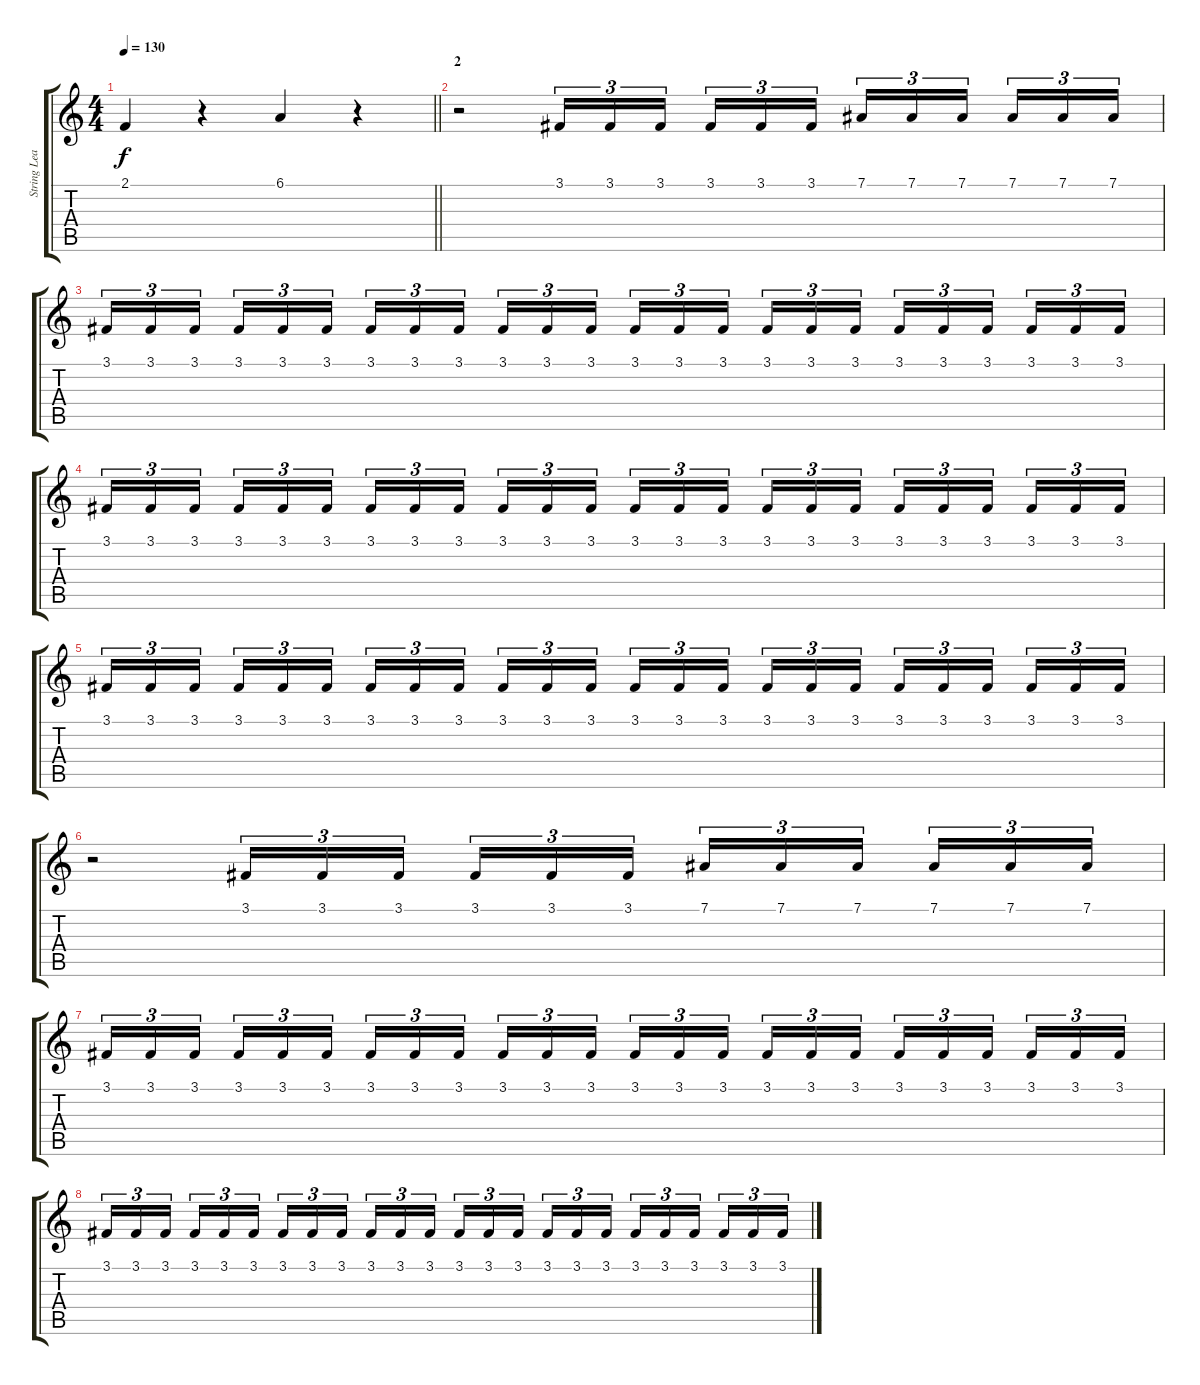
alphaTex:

\track ("String Lead" "String Lea") {instrument stringensemble1}
\staff {score tabs}
\tuning (Eb4 Bb3 Gb3 Db3 Ab2 Eb2) {hide}
\ts (4 4)
\tempo 130
\clef g2
\barLineRight lightlight
\ks c
2.1.4{dy f} r.4 6.1.4 r.4 |
\section ("" "2")
r.2 3.1.16{tu (3 2)} 3.1.16{tu (3 2)} 3.1.16{tu (3 2) beam splitsecondary} 3.1.16{tu (3 2)} 3.1.16{tu (3 2)} 3.1.16{tu (3 2)} 7.1.16{tu (3 2)} 7.1.16{tu (3 2)} 7.1.16{tu (3 2) beam splitsecondary} 7.1.16{tu (3 2)} 7.1.16{tu (3 2)} 7.1.16{tu (3 2)} |
3.1.16{tu (3 2)} 3.1.16{tu (3 2)} 3.1.16{tu (3 2) beam splitsecondary} 3.1.16{tu (3 2)} 3.1.16{tu (3 2)} 3.1.16{tu (3 2)} 3.1.16{tu (3 2)} 3.1.16{tu (3 2)} 3.1.16{tu (3 2) beam splitsecondary} 3.1.16{tu (3 2)} 3.1.16{tu (3 2)} 3.1.16{tu (3 2)} 3.1.16{tu (3 2)} 3.1.16{tu (3 2)} 3.1.16{tu (3 2) beam splitsecondary} 3.1.16{tu (3 2)} 3.1.16{tu (3 2)} 3.1.16{tu (3 2)} 3.1.16{tu (3 2)} 3.1.16{tu (3 2)} 3.1.16{tu (3 2) beam splitsecondary} 3.1.16{tu (3 2)} 3.1.16{tu (3 2)} 3.1.16{tu (3 2)} |
3.1.16{tu (3 2)} 3.1.16{tu (3 2)} 3.1.16{tu (3 2) beam splitsecondary} 3.1.16{tu (3 2)} 3.1.16{tu (3 2)} 3.1.16{tu (3 2)} 3.1.16{tu (3 2)} 3.1.16{tu (3 2)} 3.1.16{tu (3 2) beam splitsecondary} 3.1.16{tu (3 2)} 3.1.16{tu (3 2)} 3.1.16{tu (3 2)} 3.1.16{tu (3 2)} 3.1.16{tu (3 2)} 3.1.16{tu (3 2) beam splitsecondary} 3.1.16{tu (3 2)} 3.1.16{tu (3 2)} 3.1.16{tu (3 2)} 3.1.16{tu (3 2)} 3.1.16{tu (3 2)} 3.1.16{tu (3 2) beam splitsecondary} 3.1.16{tu (3 2)} 3.1.16{tu (3 2)} 3.1.16{tu (3 2)} |
3.1.16{tu (3 2)} 3.1.16{tu (3 2)} 3.1.16{tu (3 2) beam splitsecondary} 3.1.16{tu (3 2)} 3.1.16{tu (3 2)} 3.1.16{tu (3 2)} 3.1.16{tu (3 2)} 3.1.16{tu (3 2)} 3.1.16{tu (3 2) beam splitsecondary} 3.1.16{tu (3 2)} 3.1.16{tu (3 2)} 3.1.16{tu (3 2)} 3.1.16{tu (3 2)} 3.1.16{tu (3 2)} 3.1.16{tu (3 2) beam splitsecondary} 3.1.16{tu (3 2)} 3.1.16{tu (3 2)} 3.1.16{tu (3 2)} 3.1.16{tu (3 2)} 3.1.16{tu (3 2)} 3.1.16{tu (3 2) beam splitsecondary} 3.1.16{tu (3 2)} 3.1.16{tu (3 2)} 3.1.16{tu (3 2)} |
r.2 3.1.16{tu (3 2)} 3.1.16{tu (3 2)} 3.1.16{tu (3 2) beam splitsecondary} 3.1.16{tu (3 2)} 3.1.16{tu (3 2)} 3.1.16{tu (3 2)} 7.1.16{tu (3 2)} 7.1.16{tu (3 2)} 7.1.16{tu (3 2) beam splitsecondary} 7.1.16{tu (3 2)} 7.1.16{tu (3 2)} 7.1.16{tu (3 2)} |
3.1.16{tu (3 2)} 3.1.16{tu (3 2)} 3.1.16{tu (3 2) beam splitsecondary} 3.1.16{tu (3 2)} 3.1.16{tu (3 2)} 3.1.16{tu (3 2)} 3.1.16{tu (3 2)} 3.1.16{tu (3 2)} 3.1.16{tu (3 2) beam splitsecondary} 3.1.16{tu (3 2)} 3.1.16{tu (3 2)} 3.1.16{tu (3 2)} 3.1.16{tu (3 2)} 3.1.16{tu (3 2)} 3.1.16{tu (3 2) beam splitsecondary} 3.1.16{tu (3 2)} 3.1.16{tu (3 2)} 3.1.16{tu (3 2)} 3.1.16{tu (3 2)} 3.1.16{tu (3 2)} 3.1.16{tu (3 2) beam splitsecondary} 3.1.16{tu (3 2)} 3.1.16{tu (3 2)} 3.1.16{tu (3 2)} |
3.1.16{tu (3 2)} 3.1.16{tu (3 2)} 3.1.16{tu (3 2) beam splitsecondary} 3.1.16{tu (3 2)} 3.1.16{tu (3 2)} 3.1.16{tu (3 2)} 3.1.16{tu (3 2)} 3.1.16{tu (3 2)} 3.1.16{tu (3 2) beam splitsecondary} 3.1.16{tu (3 2)} 3.1.16{tu (3 2)} 3.1.16{tu (3 2)} 3.1.16{tu (3 2)} 3.1.16{tu (3 2)} 3.1.16{tu (3 2) beam splitsecondary} 3.1.16{tu (3 2)} 3.1.16{tu (3 2)} 3.1.16{tu (3 2)} 3.1.16{tu (3 2)} 3.1.16{tu (3 2)} 3.1.16{tu (3 2) beam splitsecondary} 3.1.16{tu (3 2)} 3.1.16{tu (3 2)} 3.1.16{tu (3 2)}
